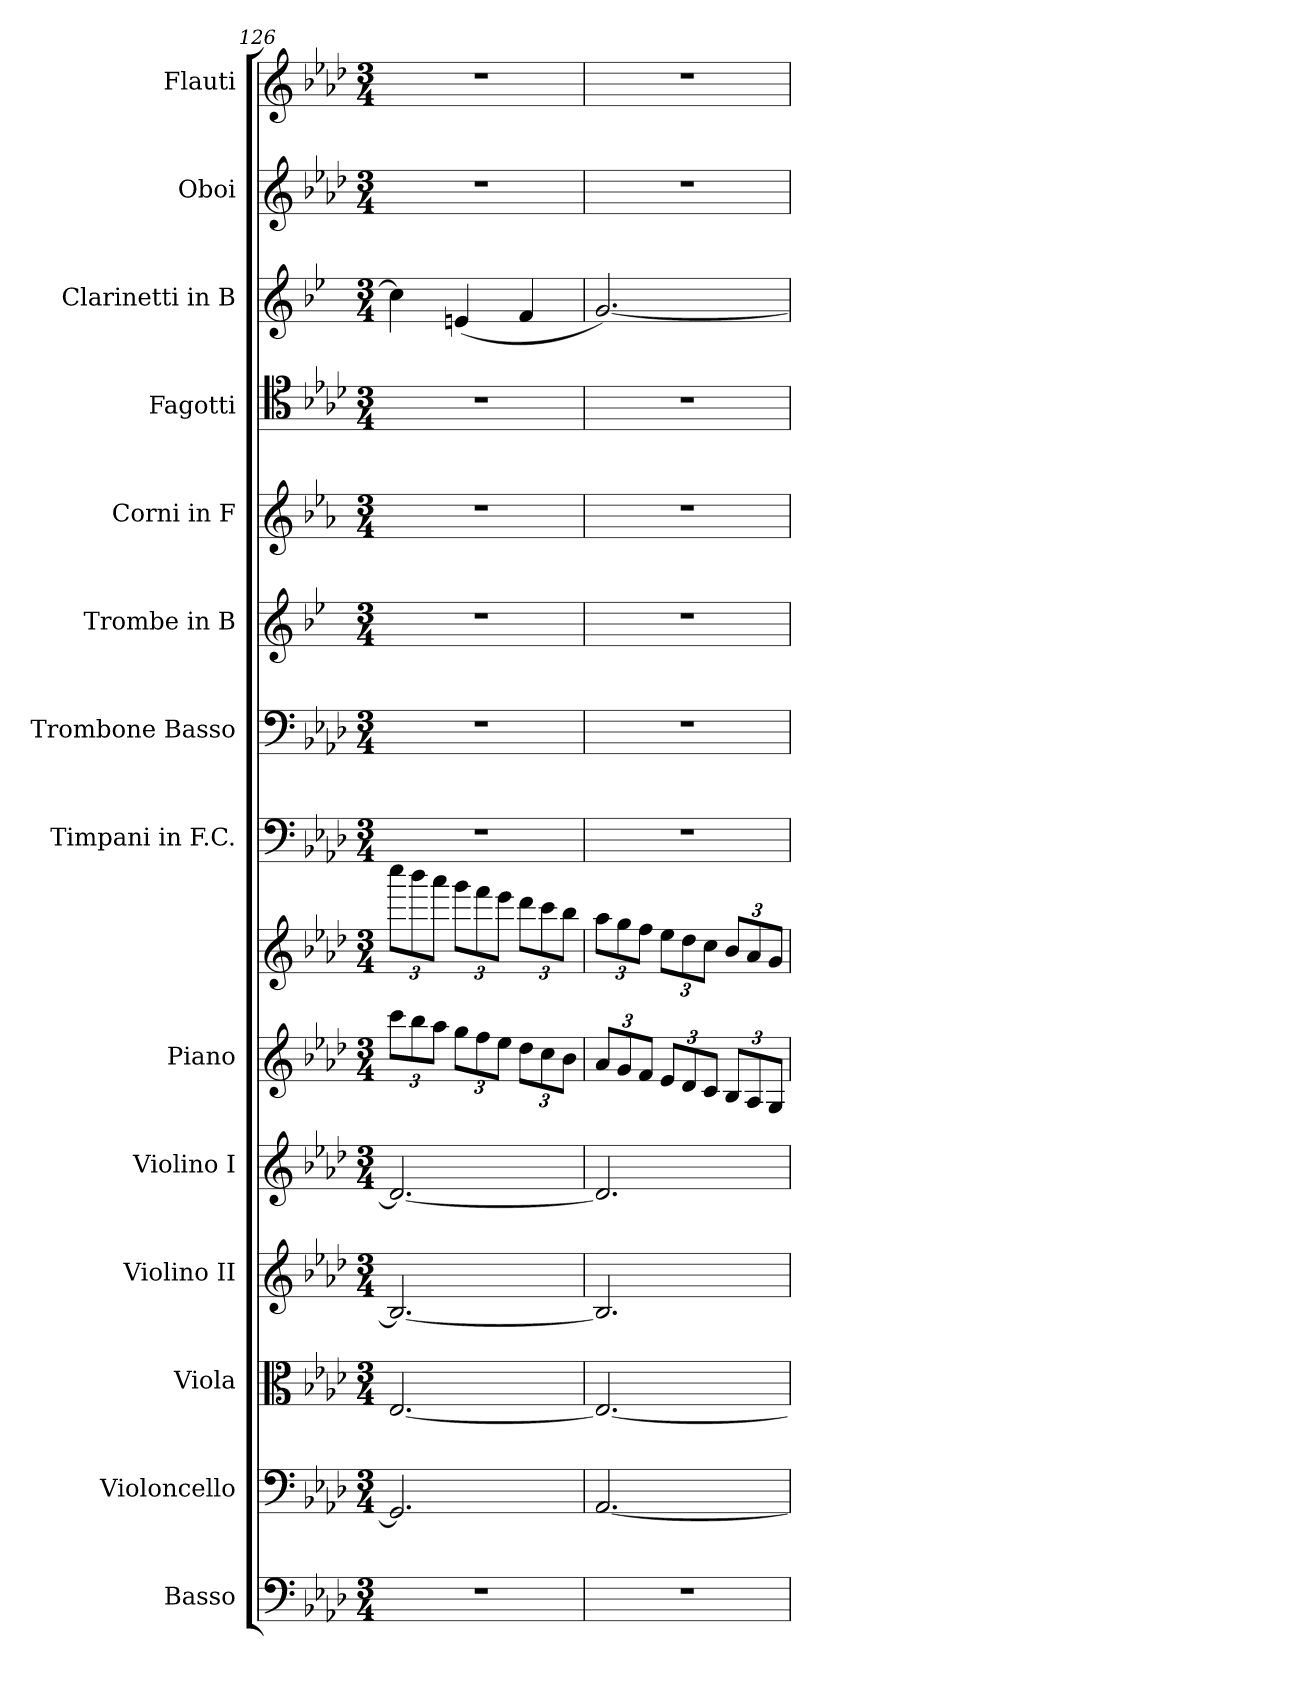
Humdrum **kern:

**kern	**kern	**kern	**kern	**kern	**kern	**kern	**kern	**kern	**kern	**kern	**kern	**kern	**kern	**kern
*part14	*part13	*part12	*part11	*part10	*part9	*part9	*part8	*part7	*part6	*part5	*part4	*part3	*part2	*part1
*staff15	*staff14	*staff13	*staff12	*staff11	*staff10	*staff9	*staff8	*staff7	*staff6	*staff5	*staff4	*staff3	*staff2	*staff1
*I"Basso	*I"Violoncello	*I"Viola	*I"Violino II	*I"Violino I	*I"Piano	*	*I"Timpani in F.C.	*I"Trombone Basso	*I"Trombe in B	*I"Corni in F	*I"Fagotti	*I"Clarinetti in B	*I"Oboi	*I"Flauti
*	*	*	*	*	*I'Pno.	*	*I'Timp.	*	*	*	*	*	*I'Ob.	*I'Fl.
*clefF4	*clefF4	*clefC3	*clefG2	*clefG2	*clefG2	*clefG2	*clefF4	*clefF4	*clefG2	*clefG2	*clefC4	*clefG2	*clefG2	*clefG2
*ITrd7c12	*	*	*	*	*	*	*	*	*ITrd1c2	*ITrd4c7	*	*ITrd1c2	*	*
*k[b-e-a-d-]	*k[b-e-a-d-]	*k[b-e-a-d-]	*k[b-e-a-d-]	*k[b-e-a-d-]	*k[b-e-a-d-]	*k[b-e-a-d-]	*k[b-e-a-d-]	*k[b-e-a-d-]	*k[b-e-a-d-]	*k[b-e-a-d-]	*k[b-e-a-d-]	*k[b-e-a-d-]	*k[b-e-a-d-]	*k[b-e-a-d-]
*M3/4	*M3/4	*M3/4	*M3/4	*M3/4	*M3/4	*M3/4	*M3/4	*M3/4	*M3/4	*M3/4	*M3/4	*M3/4	*M3/4	*M3/4
*	*	*	*	*	*Xbrackettup	*Xbrackettup	*	*	*	*	*	*	*	*
=126	=126	=126	=126	=126	=126	=126	=126	=126	=126	=126	=126	=126	=126	=126
2.r	2.GG/]	[2.E-/	2.B-/_	2.d-/_	12ccc\L	12cccc\L	2.r	2.r	2.r	2.r	2.r	4b-\]	2.r	2.r
.	.	.	.	.	12bb-\	12bbb-\	.	.	.	.	.	.	.	.
.	.	.	.	.	12aa-\J	12aaa-\J	.	.	.	.	.	.	.	.
.	.	.	.	.	12gg\L	12ggg\L	.	.	.	.	.	(<4dn/	.	.
.	.	.	.	.	12ff\	12fff\	.	.	.	.	.	.	.	.
.	.	.	.	.	12ee-\J	12eee-\J	.	.	.	.	.	.	.	.
.	.	.	.	.	12dd-\L	12ddd-\L	.	.	.	.	.	4e-/	.	.
.	.	.	.	.	12cc\	12ccc\	.	.	.	.	.	.	.	.
.	.	.	.	.	12b-\J	12bb-\J	.	.	.	.	.	.	.	.
=127	=127	=127	=127	=127	=127	=127	=127	=127	=127	=127	=127	=127	=127	=127
2.r	[2.AA-/	2.E-/_	2.B-/]	2.d-/]	12a-/L	12aa-\L	2.r	2.r	2.r	2.r	2.r	[2.f/)	2.r	2.r
.	.	.	.	.	12g/	12gg\	.	.	.	.	.	.	.	.
.	.	.	.	.	12f/J	12ff\J	.	.	.	.	.	.	.	.
.	.	.	.	.	12e-/L	12ee-\L	.	.	.	.	.	.	.	.
.	.	.	.	.	12d-/	12dd-\	.	.	.	.	.	.	.	.
.	.	.	.	.	12c/J	12cc\J	.	.	.	.	.	.	.	.
.	.	.	.	.	12B-/L	12b-/L	.	.	.	.	.	.	.	.
.	.	.	.	.	12A-/	12a-/	.	.	.	.	.	.	.	.
.	.	.	.	.	12G/J	12g/J	.	.	.	.	.	.	.	.
=	=	=	=	=	=	=	=	=	=	=	=	=	=	=
*-	*-	*-	*-	*-	*-	*-	*-	*-	*-	*-	*-	*-	*-	*-
